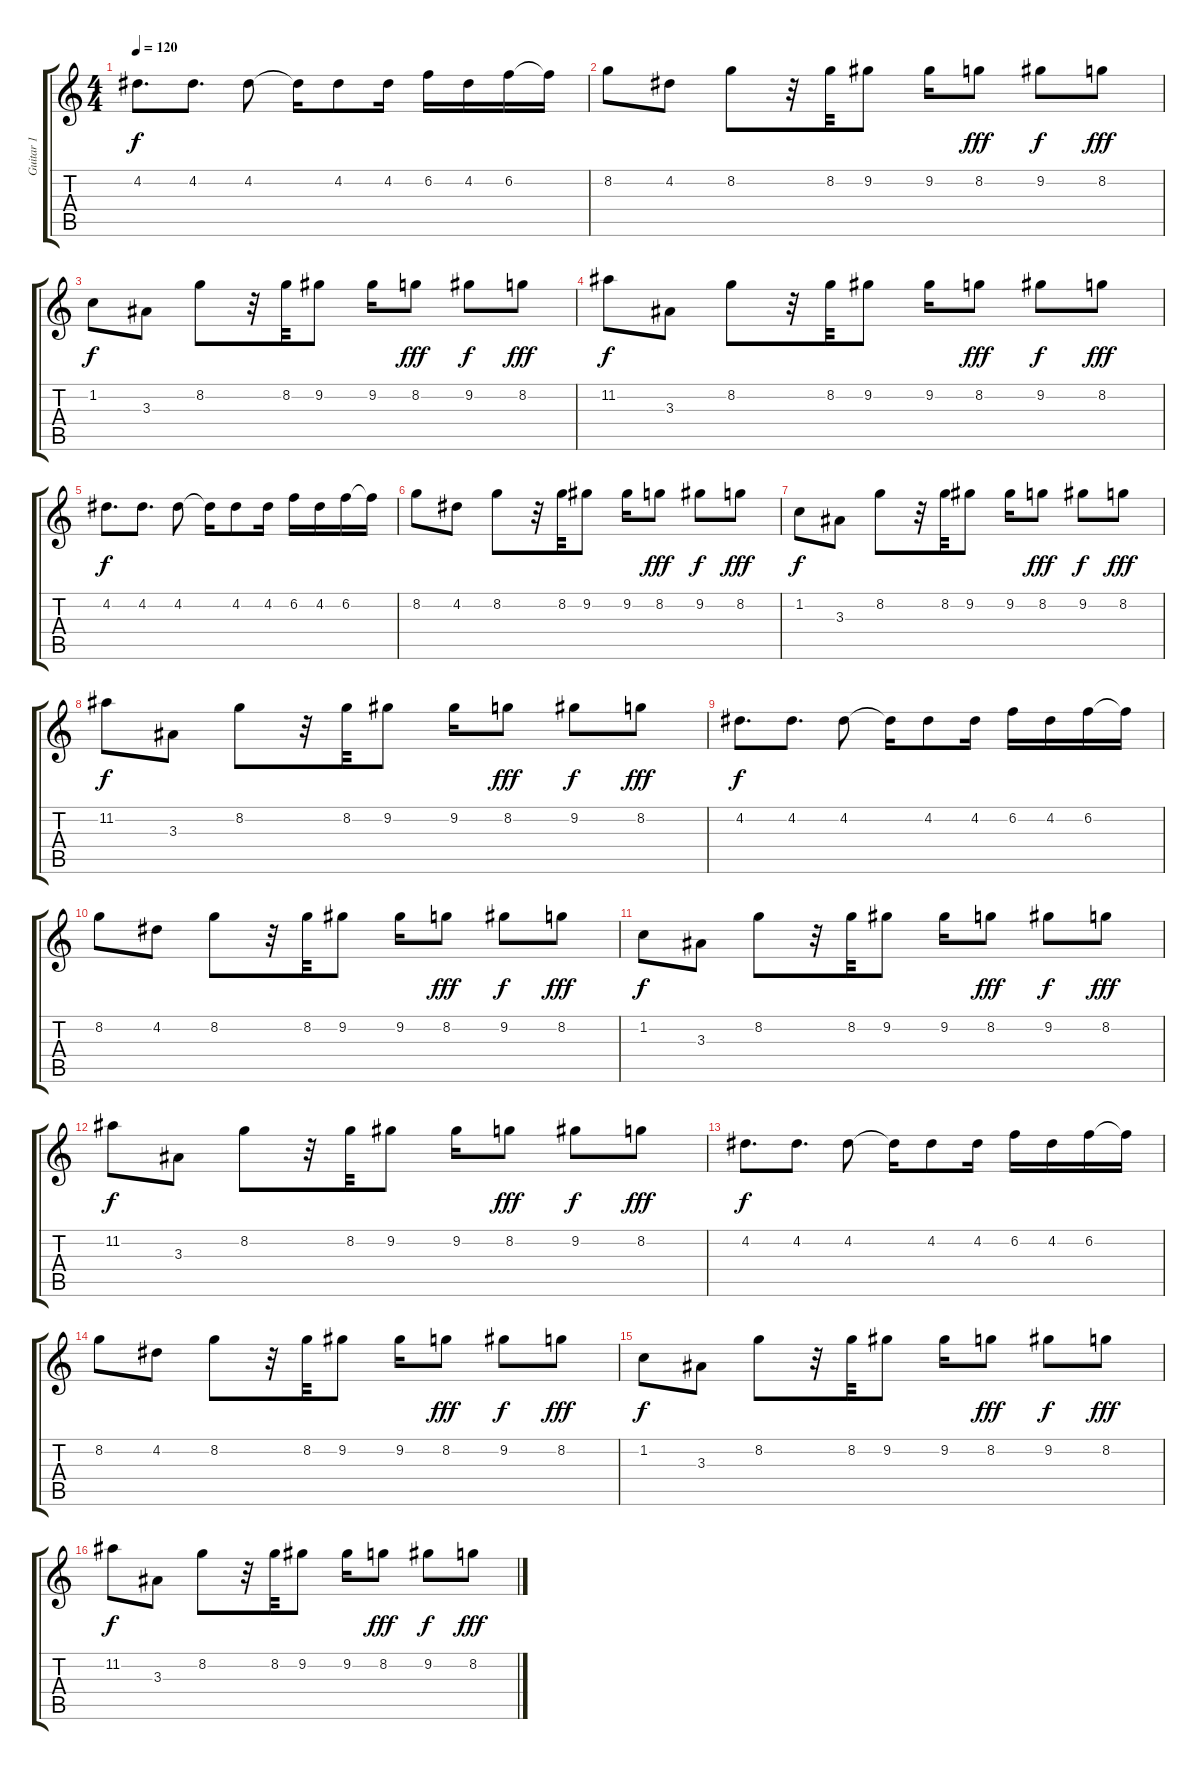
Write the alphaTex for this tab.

\track ("Guitar 1" "Guitar 1") {instrument electricguitarjazz}
\staff {score tabs}
\tuning (E4 B3 G3 D3 A2 E2) {hide}
\ts (4 4)
\tempo 120
\clef g2
\ks c
4.2.8{d dy f} 4.2.8{d} 4.2.8 4.2{t}.16 4.2.8 4.2.16 6.2.16 4.2.16 6.2.16 6.2{t}.16 |
8.2.8{instrument trumpet} 4.2.8 8.2.8 r.32 8.2.32 9.2.8 9.2.16 8.2.8{dy fff} 9.2.8{dy f} 8.2.8{dy fff} |
1.2.8{dy f} 3.3.8 8.2.8 r.32 8.2.32 9.2.8 9.2.16 8.2.8{dy fff} 9.2.8{dy f} 8.2.8{dy fff} |
11.2.8{dy f} 3.3.8 8.2.8 r.32 8.2.32 9.2.8 9.2.16 8.2.8{dy fff} 9.2.8{dy f} 8.2.8{dy fff} |
4.2.8{d dy f} 4.2.8{d} 4.2.8 4.2{t}.16 4.2.8 4.2.16 6.2.16 4.2.16 6.2.16 6.2{t}.16 |
8.2.8{instrument trumpet} 4.2.8 8.2.8 r.32 8.2.32 9.2.8 9.2.16 8.2.8{dy fff} 9.2.8{dy f} 8.2.8{dy fff} |
1.2.8{dy f} 3.3.8 8.2.8 r.32 8.2.32 9.2.8 9.2.16 8.2.8{dy fff} 9.2.8{dy f} 8.2.8{dy fff} |
11.2.8{dy f} 3.3.8 8.2.8 r.32 8.2.32 9.2.8 9.2.16 8.2.8{dy fff} 9.2.8{dy f} 8.2.8{dy fff} |
4.2.8{d dy f} 4.2.8{d} 4.2.8 4.2{t}.16 4.2.8 4.2.16 6.2.16 4.2.16 6.2.16 6.2{t}.16 |
8.2.8{volume 12 instrument trumpet} 4.2.8 8.2.8 r.32 8.2.32 9.2.8 9.2.16 8.2.8{dy fff} 9.2.8{dy f} 8.2.8{dy fff} |
1.2.8{dy f} 3.3.8 8.2.8 r.32 8.2.32 9.2.8 9.2.16 8.2.8{dy fff} 9.2.8{dy f} 8.2.8{dy fff} |
11.2.8{dy f volume 10} 3.3.8 8.2.8 r.32 8.2.32 9.2.8 9.2.16 8.2.8{dy fff} 9.2.8{dy f} 8.2.8{dy fff} |
4.2.8{d dy f} 4.2.8{d} 4.2.8 4.2{t}.16 4.2.8 4.2.16 6.2.16 4.2.16 6.2.16 6.2{t}.16 |
8.2.8{volume 8 instrument trumpet} 4.2.8 8.2.8 r.32 8.2.32 9.2.8 9.2.16 8.2.8{dy fff} 9.2.8{dy f} 8.2.8{dy fff} |
1.2.8{dy f} 3.3.8 8.2.8 r.32 8.2.32 9.2.8 9.2.16 8.2.8{dy fff} 9.2.8{dy f} 8.2.8{dy fff} |
11.2.8{dy f volume 0} 3.3.8 8.2.8 r.32 8.2.32 9.2.8 9.2.16 8.2.8{dy fff} 9.2.8{dy f} 8.2.8{dy fff}
